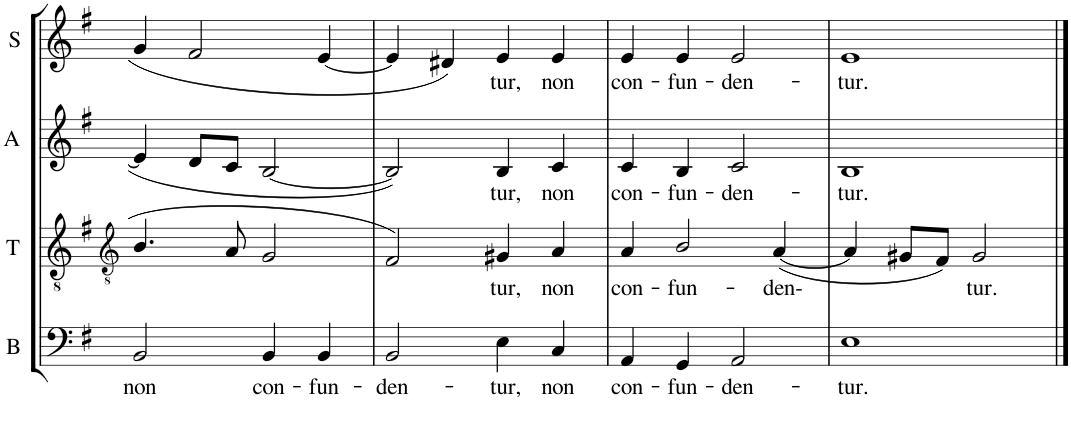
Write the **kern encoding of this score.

**kern	**text	**kern	**text	**kern	**text	**kern	**text
*part4	*part4	*part3	*part3	*part2	*part2	*part1	*part1
*staff4	*staff4	*staff3	*staff3	*staff2	*staff2	*staff1	*staff1
*I"Bass	*	*I"Tenor	*	*I"Alto	*	*I"Soprano	*
*I'B	*	*I'T	*	*I'A	*	*I'S	*
!!LO:PB:g=z
*clefF4	*	*clefGv2	*	*clefG2	*	*clefG2	*
*k[f#]	*	*k[f#]	*	*k[f#]	*	*k[f#]	*
*G:	*	*G:	*	*G:	*	*G:	*
*M4/4	*	*M4/4	*	*M4/4	*	*M4/4	*
*met(c)	*	*met(c)	*	*met(c)	*	*met(c)	*
=41	=41	=41	=41	=41	=41	=41	=41
!	!LO:LY:b	!	!	!	!	!	!
2BB/	non	4.B/	.	4e/]	.	4g/	.
.	.	.	.	8d/L	.	2f#/	.
.	.	8A/	.	8c/J	.	.	.
!	!LO:LY:b	!	!	!	!	!	!
4BB/	con-	2G/	.	[2B/	.	.	.
!	!LO:LY:b	!	!	!	!	!	!
4BB/	-fun-	.	.	.	.	[4e/	.
=42	=42	=42	=42	=42	=42	=42	=42
!	!LO:LY:b	!	!	!	!	!	!
2BB/	-den-	2F#/	.	2B/]	.	4e/]	.
.	.	.	.	.	.	4d#X/	.
!	!LO:LY:b	!	!LO:LY:b	!	!LO:LY:b	!	!LO:LY:b
4E\	-tur,	4G#X/	tur,	4B/	tur,	4e/	tur,
!	!LO:LY:b	!	!LO:LY:b	!	!LO:LY:b	!	!LO:LY:b
4C/	non	4A/	non	4c/	non	4e/	non
=43	=43	=43	=43	=43	=43	=43	=43
!	!LO:LY:b	!	!LO:LY:b	!	!LO:LY:b	!	!LO:LY:b
4AA/	con-	4A/	con-	4c/	con-	4e/	con-
!	!LO:LY:b	!	!LO:LY:b	!	!LO:LY:b	!	!LO:LY:b
4GG/	-fun-	2B/	-fun-	4B/	-fun-	4e/	-fun-
!	!LO:LY:b	!	!	!	!LO:LY:b	!	!LO:LY:b
2AA/	-den-	.	.	2c/	-den-	2e/	-den-
!	!	!	!LO:LY:b	!	!	!	!
.	.	([4A/	-den-	.	.	.	.
=44	=44	=44	=44	=44	=44	=44	=44
!	!LO:LY:b	!	!	!	!LO:LY:b	!	!LO:LY:b
1E	-tur.	4A/]	.	1B	-tur.	1e	-tur.
.	.	8G#X/L	.	.	.	.	.
.	.	8F#/J)	.	.	.	.	.
!	!	!	!LO:LY:b	!	!	!	!
.	.	2G#/	tur.	.	.	.	.
==	==	==	==	==	==	==	==
*-	*-	*-	*-	*-	*-	*-	*-
